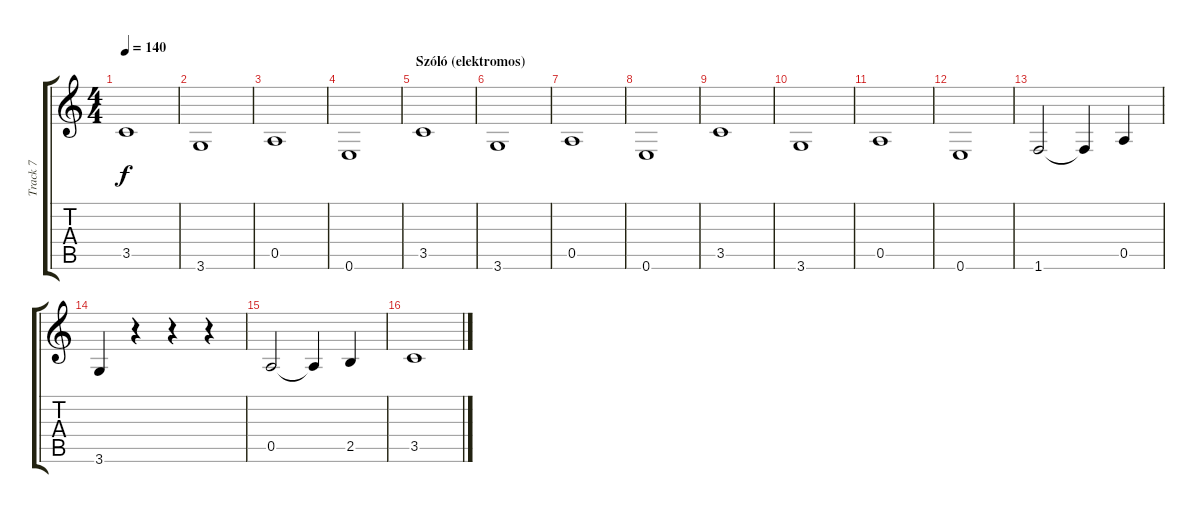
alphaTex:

\track ("Track 7" "Track 7") {instrument fretlessbass}
\staff {score tabs}
\tuning (E4 B3 G3 D3 A2 E2) {hide}
\ts (4 4)
\tempo 140
\clef g2
\ks c
3.5.1{dy f} |
3.6.1 |
0.5.1 |
0.6.1 |
\section ("" "Szóló (elektromos)")
3.5.1 |
3.6.1 |
0.5.1 |
0.6.1 |
3.5.1 |
3.6.1 |
0.5.1 |
0.6.1 |
1.6.2 1.6{t}.4 0.5.4 |
3.6.4 r.4 r.4 r.4 |
0.5.2 0.5{t}.4 2.5.4 |
3.5.1
